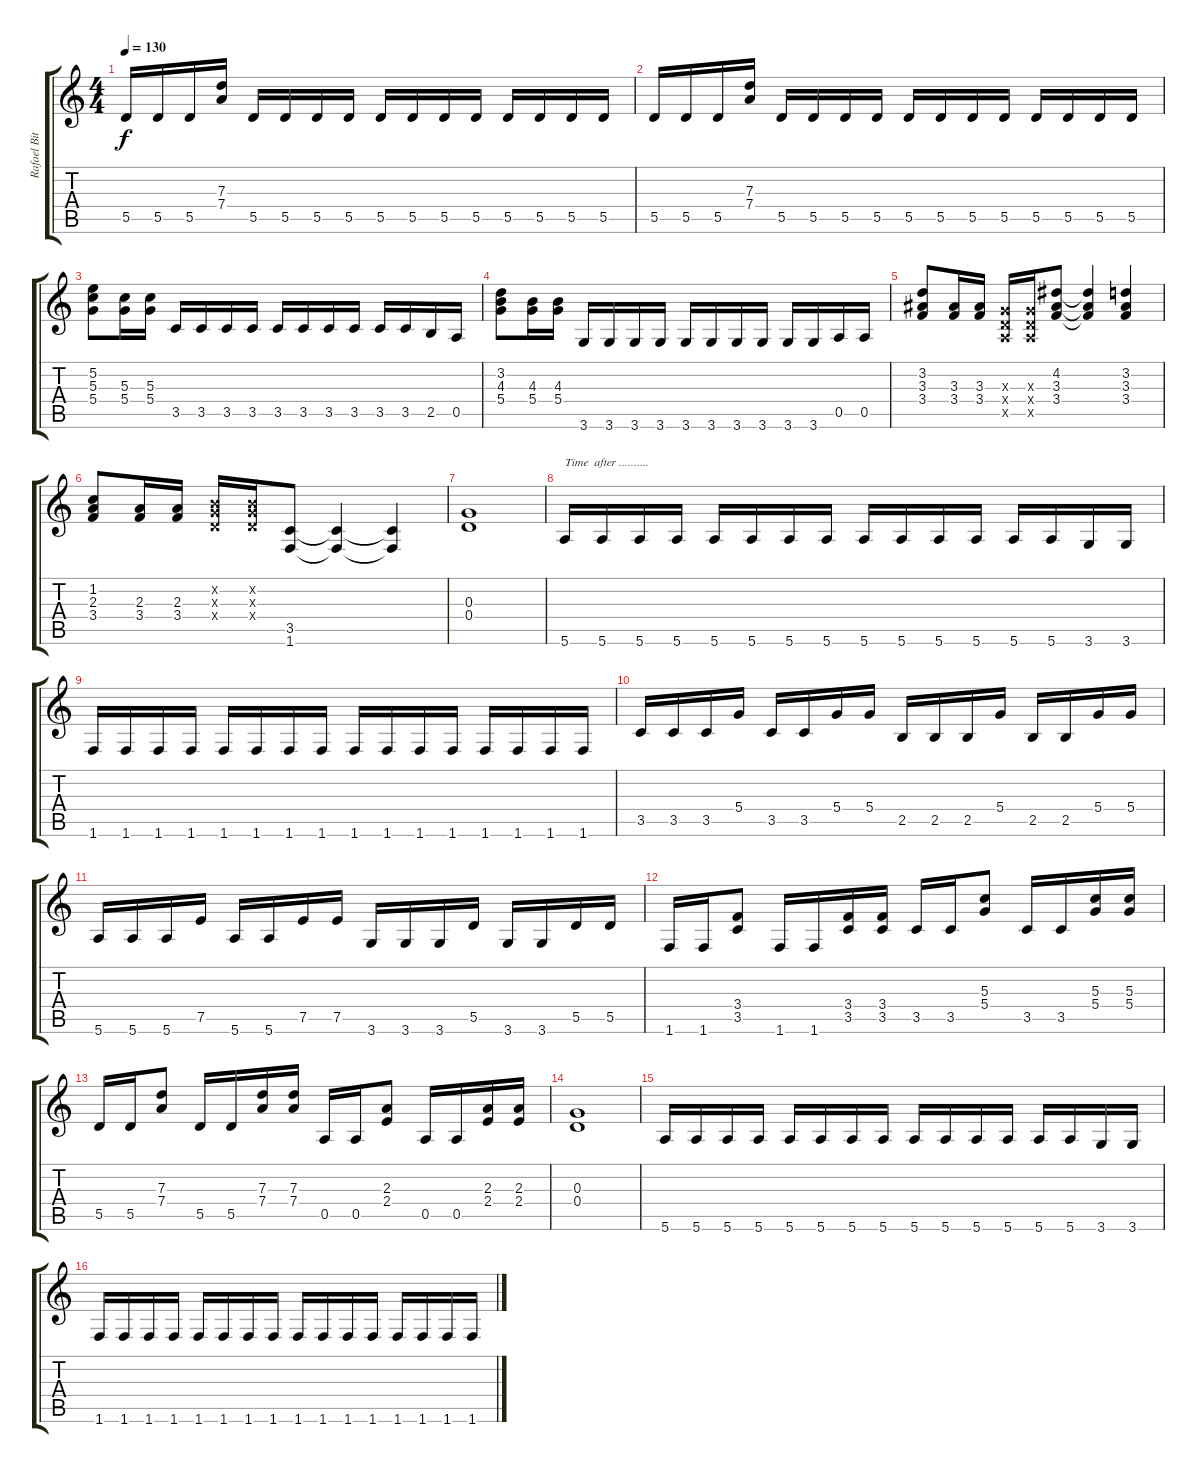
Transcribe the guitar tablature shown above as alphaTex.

\track ("Rafael Bittencourt" "Rafael Bit") {instrument distortionguitar}
\staff {score tabs}
\tuning (E4 B3 G3 D3 A2 E2) {hide}
\ts (4 4)
\tempo 130
\clef g2
\ks c
5.5.16{dy f} 5.5.16 5.5.16 (7.3 7.4).16 5.5.16 5.5.16 5.5.16 5.5.16 5.5.16 5.5.16 5.5.16 5.5.16 5.5.16 5.5.16 5.5.16 5.5.16 |
5.5.16 5.5.16 5.5.16 (7.3 7.4).16 5.5.16 5.5.16 5.5.16 5.5.16 5.5.16 5.5.16 5.5.16 5.5.16 5.5.16 5.5.16 5.5.16 5.5.16 |
(5.2 5.3 5.4).8 (5.3 5.4).16 (5.3 5.4).16 3.5.16 3.5.16 3.5.16 3.5.16 3.5.16 3.5.16 3.5.16 3.5.16 3.5.16 3.5.16 2.5.16 0.5.16 |
(3.2 4.3 5.4).8 (4.3 5.4).16 (4.3 5.4).16 3.6.16 3.6.16 3.6.16 3.6.16 3.6.16 3.6.16 3.6.16 3.6.16 3.6.16 3.6.16 0.5.16 0.5.16 |
(3.2 3.3 3.4).8 (3.3 3.4).16 (3.3 3.4).16 (0.3{x} 0.4{x} 0.5{x}).16 (0.3{x} 0.4{x} 0.5{x}).16 (4.2 3.3 3.4).8 (4.2{t} 3.3{t} 3.4{t}).4 (3.2 3.3 3.4).4 |
(1.2 2.3 3.4).8 (2.3 3.4).16 (2.3 3.4).16 (0.2{x} 0.3{x} 0.4{x}).16 (0.2{x} 0.3{x} 0.4{x}).16 (3.5 1.6).8 (3.5{t} 1.6{t}).4 (3.5{t} 1.6{t}).4 |
(0.3 0.4).1 |
5.6.16{txt "Time  after .........."} 5.6.16 5.6.16 5.6.16 5.6.16 5.6.16 5.6.16 5.6.16 5.6.16 5.6.16 5.6.16 5.6.16 5.6.16 5.6.16 3.6.16 3.6.16 |
1.6.16 1.6.16 1.6.16 1.6.16 1.6.16 1.6.16 1.6.16 1.6.16 1.6.16 1.6.16 1.6.16 1.6.16 1.6.16 1.6.16 1.6.16 1.6.16 |
3.5.16 3.5.16 3.5.16 5.4.16 3.5.16 3.5.16 5.4.16 5.4.16 2.5.16 2.5.16 2.5.16 5.4.16 2.5.16 2.5.16 5.4.16 5.4.16 |
5.6.16 5.6.16 5.6.16 7.5.16 5.6.16 5.6.16 7.5.16 7.5.16 3.6.16 3.6.16 3.6.16 5.5.16 3.6.16 3.6.16 5.5.16 5.5.16 |
1.6.16 1.6.16 (3.4 3.5).8 1.6.16 1.6.16 (3.4 3.5).16 (3.4 3.5).16 3.5.16 3.5.16 (5.3 5.4).8 3.5.16 3.5.16 (5.3 5.4).16 (5.3 5.4).16 |
5.5.16 5.5.16 (7.3 7.4).8 5.5.16 5.5.16 (7.3 7.4).16 (7.3 7.4).16 0.5.16 0.5.16 (2.3 2.4).8 0.5.16 0.5.16 (2.3 2.4).16 (2.3 2.4).16 |
(0.3 0.4).1 |
5.6.16 5.6.16 5.6.16 5.6.16 5.6.16 5.6.16 5.6.16 5.6.16 5.6.16 5.6.16 5.6.16 5.6.16 5.6.16 5.6.16 3.6.16 3.6.16 |
1.6.16 1.6.16 1.6.16 1.6.16 1.6.16 1.6.16 1.6.16 1.6.16 1.6.16 1.6.16 1.6.16 1.6.16 1.6.16 1.6.16 1.6.16 1.6.16
